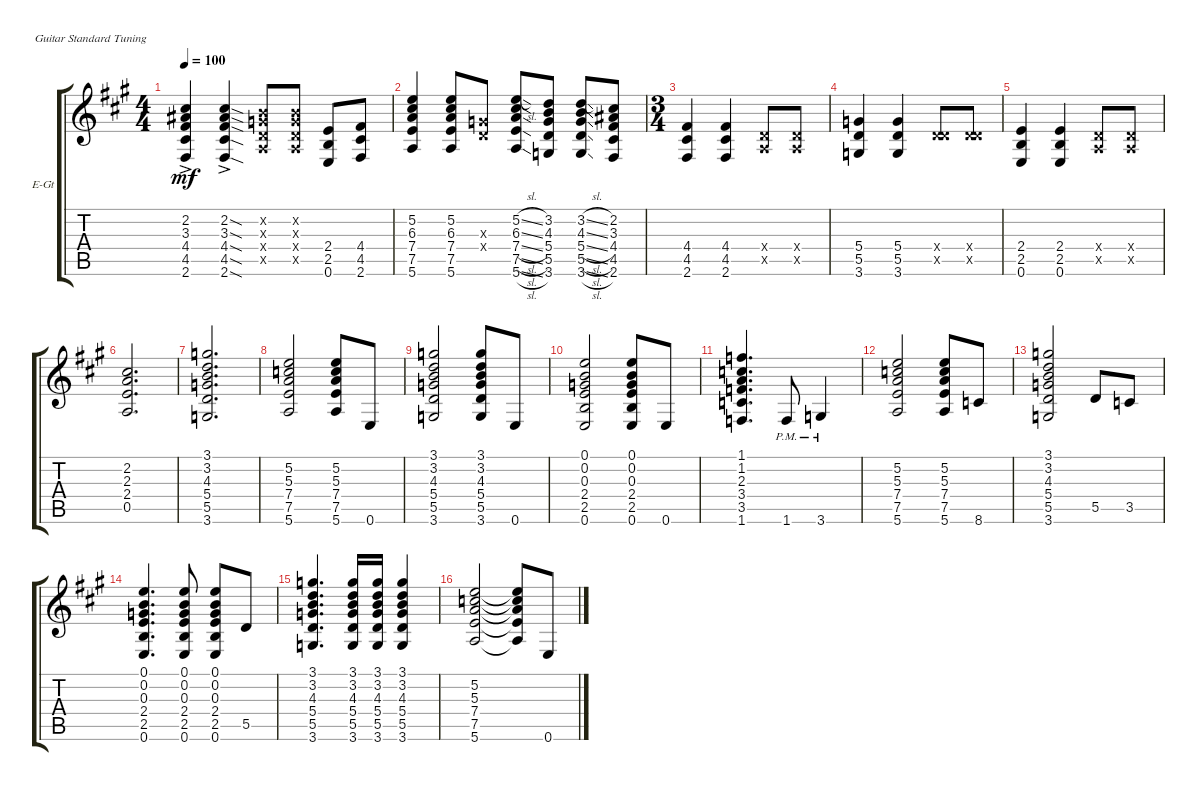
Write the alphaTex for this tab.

\bracketExtendMode groupsimilarinstruments
\firstSystemTrackNameOrientation horizontal
\otherSystemsTrackNameOrientation horizontal
\track ("3 Guitar" "E-Gt") {instrument distortionguitar}
\staff {score tabs}
\tuning (E4 B3 G3 D3 A2 E2)
\ts (4 4)
\tempo 100
\clef g2
\scale
1.07062
\ks a
(4.4{ac} 4.5{ac} 2.6{ac} 3.3{ac} 2.2{ac}).4{dy mf} (4.4{sod ac} 4.5{sod ac} 2.6{sod ac} 2.2{sod ac} 3.3{sod ac}).4 (0.2{x} 0.3{x} 0.4{x} 0.5{x}).8 (0.2{x} 0.3{x} 0.4{x} 0.5{x}).8 (2.4 2.5 0.6).8 (4.4 4.5 2.6).8 |
\scale
0.929382 (7.4 7.5 5.6 6.3 5.2).4 (7.4 7.5 5.6 6.3 5.2).8 (0.4{x} 0.3{x}).8 (7.4{sl} 7.5{sl} 5.6{sl} 6.3{sl} 5.2{sl}).8 (5.4 5.5 3.6 4.3 3.2).8 (5.4{sl} 5.5{sl} 3.6{sl} 4.3{sl} 3.2{sl}).8 (4.4 4.5 2.6 3.3 2.2).8 |
\ts (3 4)
\scale
1.10088 (4.5 2.6 4.4).4 (4.5 2.6 4.4).4 (0.5{x} 0.4{x}).8 (0.5{x} 0.4{x}).8 |
\scale
0.899117 (5.5 3.6 5.4).4 (5.5 3.6 5.4).4 (5.5{x} 0.4{x}).8 (5.5{x} 0.4{x}).8 |
\scale
1.07062 (2.4 2.5 0.6).4 (2.4 2.5 0.6).4 (0.5{x} 0.4{x}).8 (0.5{x} 0.4{x}).8 |
\scale
0.929382 (2.3 2.4 0.5 2.2).2{d} |
\scale
1.07062 (5.4 5.5 3.6 4.3 3.2 3.1).2{d} |
\scale
0.929382 (7.4 7.5 5.6 5.3 5.2).2 (7.4 7.5 5.6 5.3 5.2).8 0.6.8 |
\scale
1.07062 (5.4 5.5 3.6 4.3 3.2 3.1).2 (5.4 5.5 3.6 4.3 3.2 3.1).8 0.6.8 |
\scale
0.929382 (2.4 2.5 0.6 0.3 0.1 0.2).2 (2.4 2.5 0.6 0.3 0.2 0.1).8 0.6.8 |
\scale
1.07062 (3.4 3.5 1.6 2.3 1.2 1.1).4{d} 1.6{pm}.8 3.6{pm}.4 |
\scale
0.929382 (5.3 7.4 7.5 5.6 5.2).2 (7.4 7.5 5.6 5.3 5.2).8 8.6.8 |
\scale
1.07062 (5.5 3.6 5.4 3.2 4.3 3.1).2 5.5.8 3.5.8 |
\scale
0.929382 (2.4 2.5 0.6 0.3 0.2 0.1).4{d} (2.4 2.5 0.6 0.3 0.2 0.1).8 (2.4 2.5 0.6 0.3 0.2 0.1).8 5.5.8 |
\scale
1.07062 (5.5 3.6 5.4 4.3 3.2 3.1).4{d} (5.5 3.6 5.4 4.3 3.2 3.1).16 (5.5 3.6 4.3 5.4 3.2 3.1).16 (5.5 3.6 5.4 4.3 3.2 3.1).4 |
\scale
0.929382 (7.4 7.5 5.6 5.3 5.2).2 (7.4{t} 7.5{t} 5.6{t} 5.3{t} 5.2{t}).8 0.6.8
